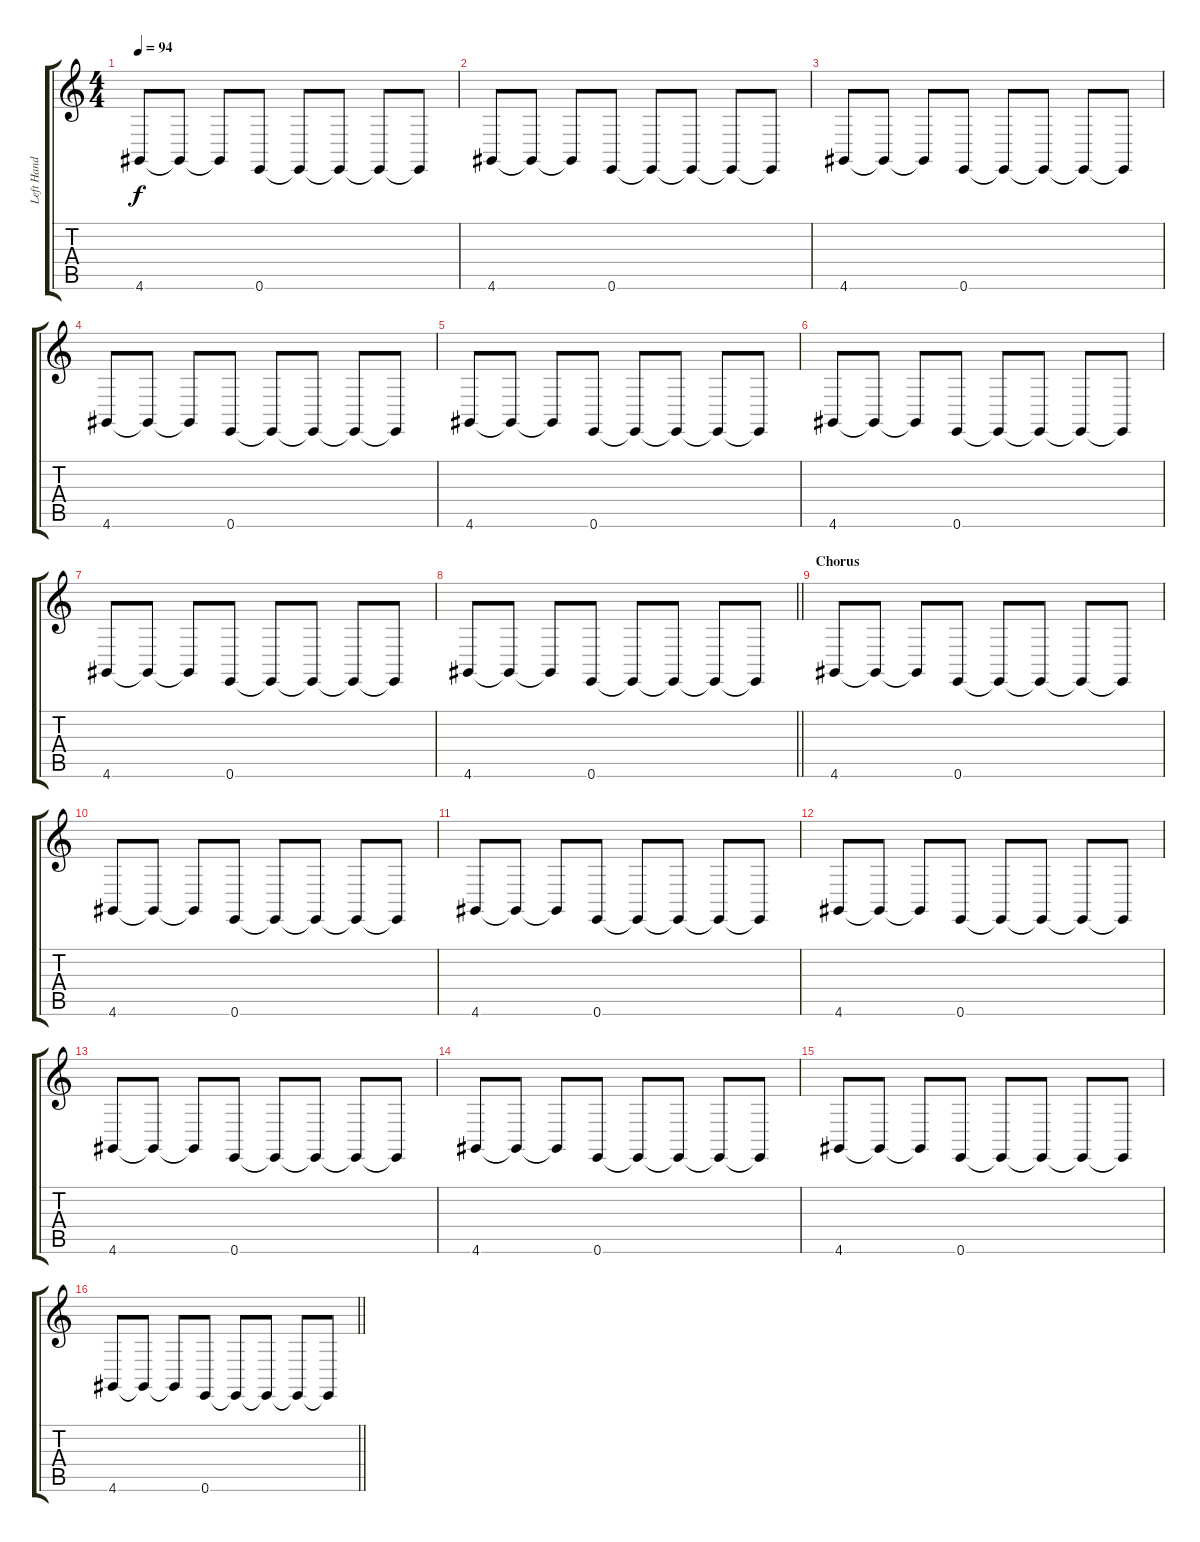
\track ("Left Hand" "Left Hand") {instrument acousticgrandpiano}
\staff {score tabs}
\tuning (E4 B3 G3 D3 A2 E2) {hide}
\ts (4 4)
\tempo 94
\clef g2
\ks c
4.6.8{dy f} 4.6{t}.8 4.6{t}.8 0.6.8 0.6{t}.8 0.6{t}.8 0.6{t}.8 0.6{t}.8 |
4.6.8 4.6{t}.8 4.6{t}.8 0.6.8 0.6{t}.8 0.6{t}.8 0.6{t}.8 0.6{t}.8 |
4.6.8 4.6{t}.8 4.6{t}.8 0.6.8 0.6{t}.8 0.6{t}.8 0.6{t}.8 0.6{t}.8 |
4.6.8 4.6{t}.8 4.6{t}.8 0.6.8 0.6{t}.8 0.6{t}.8 0.6{t}.8 0.6{t}.8 |
4.6.8 4.6{t}.8 4.6{t}.8 0.6.8 0.6{t}.8 0.6{t}.8 0.6{t}.8 0.6{t}.8 |
4.6.8 4.6{t}.8 4.6{t}.8 0.6.8 0.6{t}.8 0.6{t}.8 0.6{t}.8 0.6{t}.8 |
4.6.8 4.6{t}.8 4.6{t}.8 0.6.8 0.6{t}.8 0.6{t}.8 0.6{t}.8 0.6{t}.8 |
\barLineRight lightlight
4.6.8 4.6{t}.8 4.6{t}.8 0.6.8 0.6{t}.8 0.6{t}.8 0.6{t}.8 0.6{t}.8 |
\section ("" "Chorus")
4.6.8 4.6{t}.8 4.6{t}.8 0.6.8 0.6{t}.8 0.6{t}.8 0.6{t}.8 0.6{t}.8 |
4.6.8 4.6{t}.8 4.6{t}.8 0.6.8 0.6{t}.8 0.6{t}.8 0.6{t}.8 0.6{t}.8 |
4.6.8 4.6{t}.8 4.6{t}.8 0.6.8 0.6{t}.8 0.6{t}.8 0.6{t}.8 0.6{t}.8 |
4.6.8 4.6{t}.8 4.6{t}.8 0.6.8 0.6{t}.8 0.6{t}.8 0.6{t}.8 0.6{t}.8 |
4.6.8 4.6{t}.8 4.6{t}.8 0.6.8 0.6{t}.8 0.6{t}.8 0.6{t}.8 0.6{t}.8 |
4.6.8 4.6{t}.8 4.6{t}.8 0.6.8 0.6{t}.8 0.6{t}.8 0.6{t}.8 0.6{t}.8 |
4.6.8 4.6{t}.8 4.6{t}.8 0.6.8 0.6{t}.8 0.6{t}.8 0.6{t}.8 0.6{t}.8 |
\barLineRight lightlight
4.6.8 4.6{t}.8 4.6{t}.8 0.6.8 0.6{t}.8 0.6{t}.8 0.6{t}.8 0.6{t}.8
